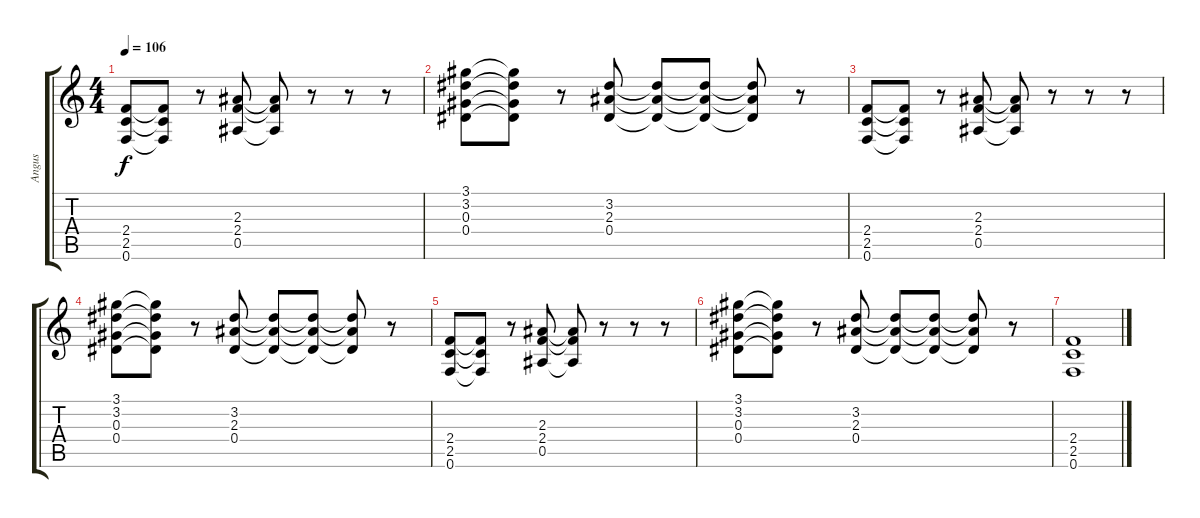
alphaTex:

\track ("Angus" "Angus") {instrument overdrivenguitar}
\staff {score tabs}
\tuning (F4 C4 Ab3 Eb3 Bb2 F2) {hide}
\ts (4 4)
\tempo 106
\clef g2
\ks c
(2.4 2.5 0.6).8{dy f} (2.4{t} 2.5{t} 0.6{t}).8 r.8 (2.3 2.4 0.5).8 (2.3{t} 2.4{t} 0.5{t}).8 r.8 r.8 r.8 |
(3.1 3.2 0.3 0.4).8 (3.1{t} 3.2{t} 0.3{t} 0.4{t}).8 r.8 (3.2 2.3 0.4).8 (3.2{t} 2.3{t} 0.4{t}).8 (3.2{t} 2.3{t} 0.4{t}).8 (3.2{t} 2.3{t} 0.4{t}).8 r.8 |
(2.4 2.5 0.6).8 (2.4{t} 2.5{t} 0.6{t}).8 r.8 (2.3 2.4 0.5).8 (2.3{t} 2.4{t} 0.5{t}).8 r.8 r.8 r.8 |
(3.1 3.2 0.3 0.4).8 (3.1{t} 3.2{t} 0.3{t} 0.4{t}).8 r.8 (3.2 2.3 0.4).8 (3.2{t} 2.3{t} 0.4{t}).8 (3.2{t} 2.3{t} 0.4{t}).8 (3.2{t} 2.3{t} 0.4{t}).8 r.8 |
(2.4 2.5 0.6).8 (2.4{t} 2.5{t} 0.6{t}).8 r.8 (2.3 2.4 0.5).8 (2.3{t} 2.4{t} 0.5{t}).8 r.8 r.8 r.8 |
(3.1 3.2 0.3 0.4).8 (3.1{t} 3.2{t} 0.3{t} 0.4{t}).8 r.8 (3.2 2.3 0.4).8 (3.2{t} 2.3{t} 0.4{t}).8 (3.2{t} 2.3{t} 0.4{t}).8 (3.2{t} 2.3{t} 0.4{t}).8 r.8 |
(2.4 2.5 0.6).1
